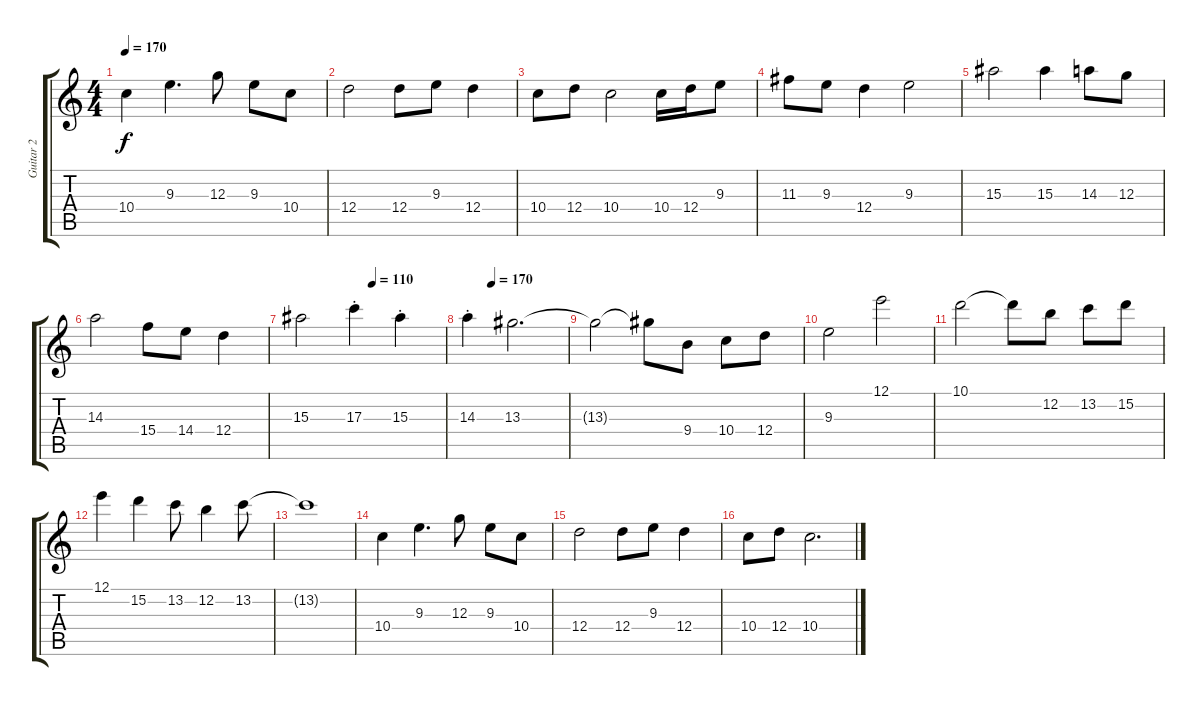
\track ("Guitar 2" "Guitar 2") {instrument distortionguitar}
\staff {score tabs}
\tuning (E4 B3 G3 D3 A2 E2) {hide}
\ts (4 4)
\tempo 170
\clef g2
\ks c
10.4.4{dy f} 9.3.4{d} 12.3.8 9.3.8 10.4.8 |
12.4.2 12.4.8 9.3.8 12.4.4 |
10.4.8 12.4.8 10.4.2 10.4.16 12.4.16 9.3.8 |
11.3.8 9.3.8 12.4.4 9.3.2 |
15.3.2 15.3.4 14.3.8 12.3.8 |
14.3.2 15.4.8 14.4.8 12.4.4 |
\tempo (110 0.5)
15.3.2 17.3{st}.4 15.3{st}.4 |
\tempo (170 0.25)
14.3{st}.4 13.3.2{d} |
13.3{t}.2 13.3{t}.8 9.4.8 10.4.8 12.4.8 |
9.3.2 12.1.2 |
10.1.2 10.1{t}.8 12.2.8 13.2.8 15.2.8 |
12.1.4 15.2.4 13.2.8 12.2.4 13.2.8 |
13.2{t}.1 |
10.4.4 9.3.4{d} 12.3.8 9.3.8 10.4.8 |
12.4.2 12.4.8 9.3.8 12.4.4 |
10.4.8 12.4.8 10.4.2{d}
